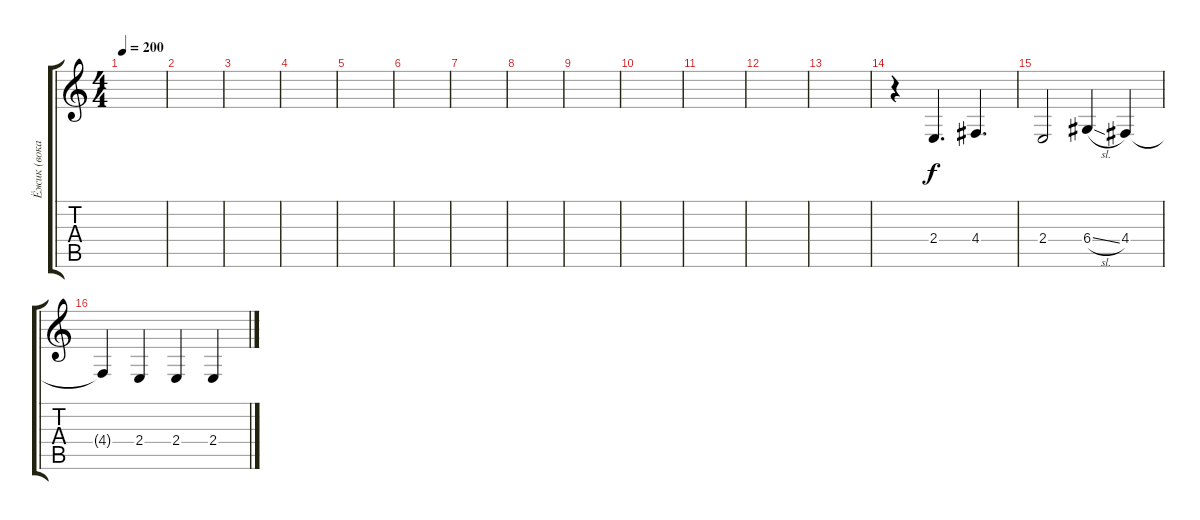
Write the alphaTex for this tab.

\track ("Ёжик (вокал)" "Ёжик (вока") {instrument lead8bassandlead}
\staff {score tabs}
\tuning (E4 B3 G3 D3 A2 E2) {hide}
\ts (4 4)
\tempo 200
\clef g2
\ks c
|
|
|
|
|
|
|
|
|
|
|
|
|
r.4 2.4.4{d} 4.4.4{d} |
2.4.2 6.4{sl}.4 4.4.4 |
4.4{t}.4 2.4.4 2.4.4 2.4.4
